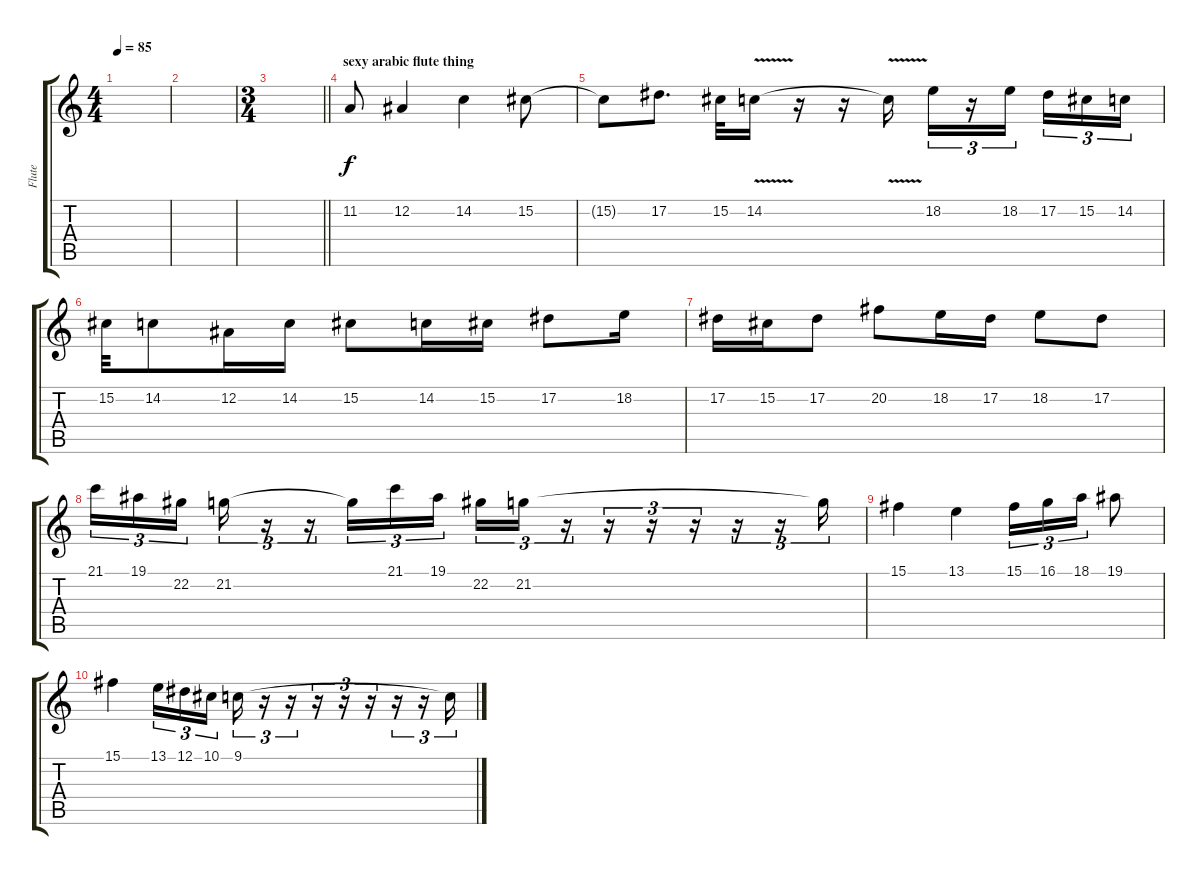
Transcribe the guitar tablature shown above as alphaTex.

\track ("Flute" "Flute") {instrument flute}
\staff {score tabs}
\tuning (Eb4 Bb3 Gb3 Db3 Ab2 Eb2) {hide}
\ts (4 4)
\tempo 85
\clef g2
\ks c
|
|
\ts (3 4)
\barLineRight lightlight
|
\section ("" "sexy arabic flute thing")
11.2.8 12.2.4 14.2.4 15.2.8 |
15.2{t}.8 17.2.8{d} 15.2.32 14.2{v}.16 r.16 r.16 14.2{t}.16 18.2.16{tu (3 2)} r.16{tu (3 2)} 18.2.16{tu (3 2)} 17.2.16{tu (3 2)} 15.2.16{tu (3 2)} 14.2.16{tu (3 2)} |
15.2.32 14.2.8 12.2.16 14.2.16 15.2.8 14.2.16 15.2.16 17.2.8 18.2.16 |
17.2.16 15.2.16 17.2.8 20.2.8 18.2.16 17.2.16 18.2.8 17.2.8 |
21.1.16{tu (3 2)} 19.1.16{tu (3 2)} 22.2.16{tu (3 2) beam splitsecondary} 21.2.16{tu (3 2)} r.16{tu (3 2)} r.16{tu (3 2)} 21.2{t}.16{tu (3 2)} 21.1.16{tu (3 2)} 19.1.16{tu (3 2) beam splitsecondary} 22.2.16{tu (3 2)} 21.2.16{tu (3 2)} r.16{tu (3 2)} r.16{tu (3 2)} r.16{tu (3 2)} r.16{tu (3 2)} r.16{tu (3 2)} r.16{tu (3 2)} 21.2{t}.16{tu (3 2)} |
15.1.4 13.1.4 15.1.16{tu (3 2)} 16.1.16{tu (3 2)} 18.1.16{tu (3 2)} 19.1.8 |
15.1.4 13.1.16{tu (3 2)} 12.1.16{tu (3 2)} 10.1.16{tu (3 2) beam splitsecondary} 9.1.16{tu (3 2)} r.16{tu (3 2)} r.16{tu (3 2)} r.16{tu (3 2)} r.16{tu (3 2)} r.16{tu (3 2)} r.16{tu (3 2)} r.16{tu (3 2)} 9.1{t}.16{tu (3 2)}
